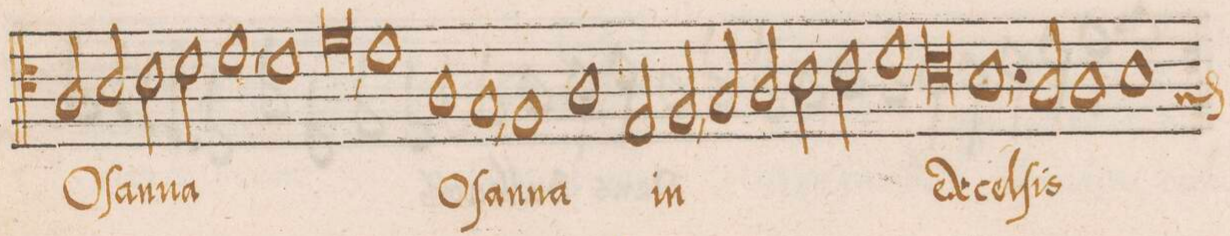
**kern	**text
*I"ALTVS	*
*clefC4	*
*k[]	*
*met(C|)	*
*M3/1	*
2A/	O-
2B/	-ſan-
2c\	-na
2d\	.
1e,	.
=78-	=78-
1d	.
0f,	.
=79-	=79-
1e	.
1A	O-
1G,	-ſan-
=80-	=80-
1F	-na
1A	.
2E/	in
2F,/	.
=81-	=81-
2G/	.
2A/	.
2B\	.
2c\	.
1d,	.
=82-	=82-
0c	ex-
1.B,	-cel-
=83-	=83-
2A/	-ſis
1A	.
1B	.
*custos:G	*
=84-	=84-
*col	*
*-	*-
